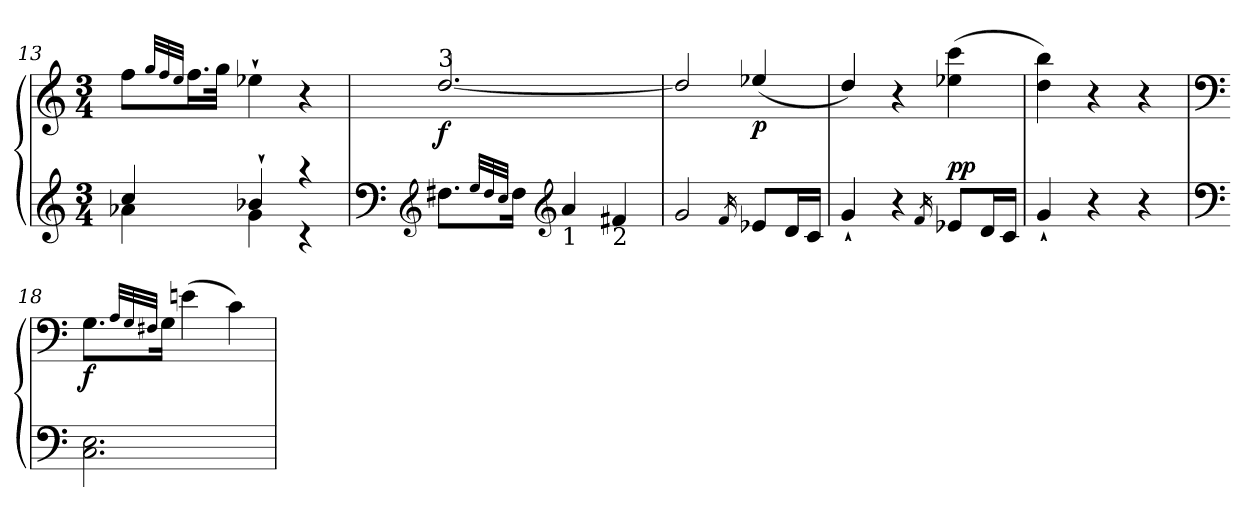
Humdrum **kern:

**kern	**kern	**dynam
*part1	*part1	*part1
*staff2	*staff1	*staff1/2
!!LO:LB:g=z
*clefG2	*clefG2	*
*k[]	*k[]	*
*M3/4	*M3/4	*
=13	=13	=13
*^	*	*
4cc/	4a-X\	8ff\L	.
.	.	32qgg/LLL	.
.	.	32qff/	.
.	.	32qee/JJJ	.
.	.	16.ff\L	.
.	.	32gg\JJk	.
4b-X`/	4g\	4ee-X`\	.
4raa	4rc	4r	.
*v	*v	*	*
=14	=14	=14
*clefF4	*	*
*^	*	*
!	!	!LO:TX:a:t=3	!
!LO:TX:b:t=2	!	!	!
!	!	!	!LO:DY:b
*v	*v	*	*
8.F#X\L	[2.dd/	f
32qG/LLL	.	.
32qF#/	.	.
32qE/JJJ	.	.
16F#\Jk	.	.
*clefG2	*	*
!LO:TX:b:t=1	!	!
4a/	.	.
!LO:TX:b:t=2	!	!
4f#X/	.	.
=15	=15	=15
2g/	2dd/]	.
16qf/	.	.
!	!	!LO:DY:b
8e-X/L	(>4ee-X/	p
16d/L	.	.
16c/JJ	.	.
=16	=16	=16
4g`/	4dd/)	.
4r	4r	.
16qf/	.	.
!	!	!LO:DY:a=2
8e-X/L	(>4ee-X\ 4ccc\	pp
16d/L	.	.
16c/JJ	.	.
=17	=17	=17
4g`/	4dd\ 4bb\)	.
4r	4r	.
4r	4r	.
!!LO:LB:g=z
=18	=18	=18
*clefF4	*clefF4	*
!	!	!LO:DY:b
2.C\ 2.E\	8.G\L	f
.	32qA/LLL	.
.	32qG/	.
.	32qF#X/JJJ	.
.	16G\Jk	.
.	(>4eni\	.
.	4c\)	.
=	=	=
*-	*-	*-
